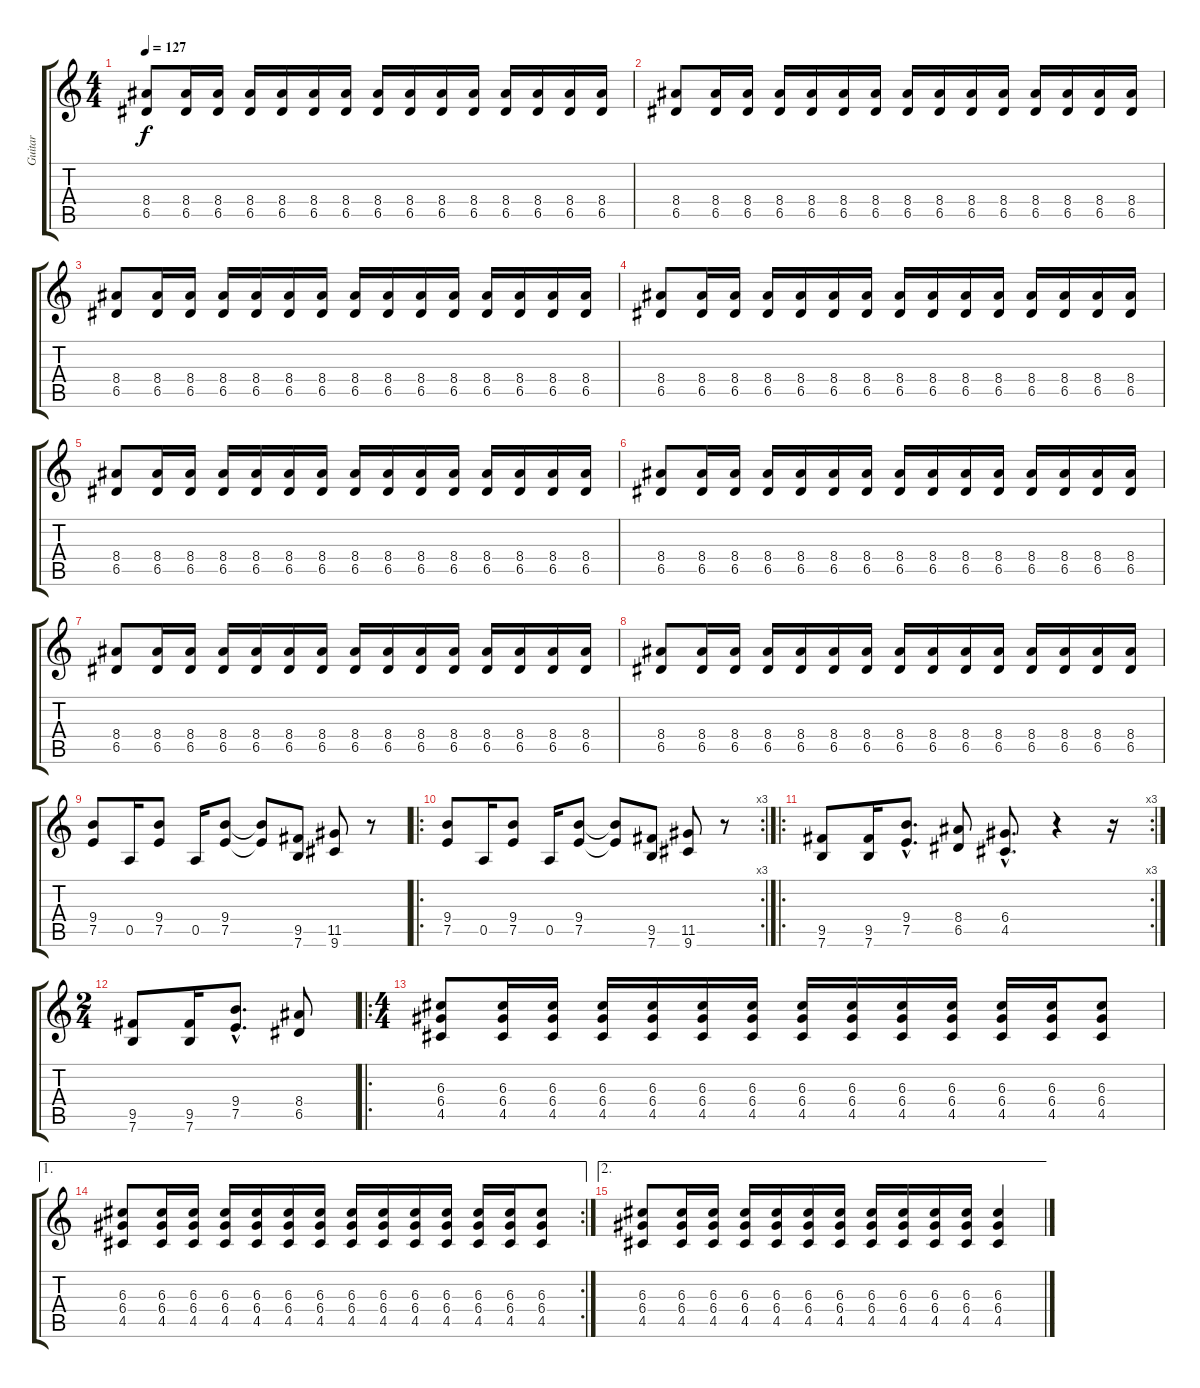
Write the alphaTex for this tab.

\track ("Guitar" "Guitar") {instrument overdrivenguitar}
\staff {score tabs}
\tuning (E4 B3 G3 D3 A2 E2) {hide}
\ts (4 4)
\tempo 127
\clef g2
\ks c
(8.4 6.5).8{dy f} (8.4 6.5).16 (8.4 6.5).16 (8.4 6.5).16 (8.4 6.5).16 (8.4 6.5).16 (8.4 6.5).16 (8.4 6.5).16 (8.4 6.5).16 (8.4 6.5).16 (8.4 6.5).16 (8.4 6.5).16 (8.4 6.5).16 (8.4 6.5).16 (8.4 6.5).16 |
(8.4 6.5).8 (8.4 6.5).16 (8.4 6.5).16 (8.4 6.5).16 (8.4 6.5).16 (8.4 6.5).16 (8.4 6.5).16 (8.4 6.5).16 (8.4 6.5).16 (8.4 6.5).16 (8.4 6.5).16 (8.4 6.5).16 (8.4 6.5).16 (8.4 6.5).16 (8.4 6.5).16 |
(8.4 6.5).8 (8.4 6.5).16 (8.4 6.5).16 (8.4 6.5).16 (8.4 6.5).16 (8.4 6.5).16 (8.4 6.5).16 (8.4 6.5).16 (8.4 6.5).16 (8.4 6.5).16 (8.4 6.5).16 (8.4 6.5).16 (8.4 6.5).16 (8.4 6.5).16 (8.4 6.5).16 |
(8.4 6.5).8 (8.4 6.5).16 (8.4 6.5).16 (8.4 6.5).16 (8.4 6.5).16 (8.4 6.5).16 (8.4 6.5).16 (8.4 6.5).16 (8.4 6.5).16 (8.4 6.5).16 (8.4 6.5).16 (8.4 6.5).16 (8.4 6.5).16 (8.4 6.5).16 (8.4 6.5).16 |
(8.4 6.5).8 (8.4 6.5).16 (8.4 6.5).16 (8.4 6.5).16 (8.4 6.5).16 (8.4 6.5).16 (8.4 6.5).16 (8.4 6.5).16 (8.4 6.5).16 (8.4 6.5).16 (8.4 6.5).16 (8.4 6.5).16 (8.4 6.5).16 (8.4 6.5).16 (8.4 6.5).16 |
(8.4 6.5).8 (8.4 6.5).16 (8.4 6.5).16 (8.4 6.5).16 (8.4 6.5).16 (8.4 6.5).16 (8.4 6.5).16 (8.4 6.5).16 (8.4 6.5).16 (8.4 6.5).16 (8.4 6.5).16 (8.4 6.5).16 (8.4 6.5).16 (8.4 6.5).16 (8.4 6.5).16 |
(8.4 6.5).8 (8.4 6.5).16 (8.4 6.5).16 (8.4 6.5).16 (8.4 6.5).16 (8.4 6.5).16 (8.4 6.5).16 (8.4 6.5).16 (8.4 6.5).16 (8.4 6.5).16 (8.4 6.5).16 (8.4 6.5).16 (8.4 6.5).16 (8.4 6.5).16 (8.4 6.5).16 |
(8.4 6.5).8 (8.4 6.5).16 (8.4 6.5).16 (8.4 6.5).16 (8.4 6.5).16 (8.4 6.5).16 (8.4 6.5).16 (8.4 6.5).16 (8.4 6.5).16 (8.4 6.5).16 (8.4 6.5).16 (8.4 6.5).16 (8.4 6.5).16 (8.4 6.5).16 (8.4 6.5).16 |
(9.4 7.5).8 0.5.16 (9.4 7.5).8 0.5.16 (9.4 7.5).8 (9.4{t} 7.5{t}).8 (9.5 7.6).8 (11.5 9.6).8 r.8 |
\ro
\rc 3
(9.4 7.5).8 0.5.16 (9.4 7.5).8 0.5.16 (9.4 7.5).8 (9.4{t} 7.5{t}).8 (9.5 7.6).8 (11.5 9.6).8 r.8 |
\ro
\rc 3
(9.5 7.6).8 (9.5 7.6).16 (9.4{hac} 7.5{hac}).8{d} (8.4 6.5).8 (6.4{hac} 4.5{hac}).8{d} r.4 r.16 |
\ts (2 4)
(9.5 7.6).8 (9.5 7.6).16 (9.4{hac} 7.5{hac}).8{d} (8.4 6.5).8 |
\ro
\ts (4 4)
(6.3 6.4 4.5).8 (6.3 6.4 4.5).16 (6.3 6.4 4.5).16 (6.3 6.4 4.5).16 (6.3 6.4 4.5).16 (6.3 6.4 4.5).16 (6.3 6.4 4.5).16 (6.3 6.4 4.5).16 (6.3 6.4 4.5).16 (6.3 6.4 4.5).16 (6.3 6.4 4.5).16 (6.3 6.4 4.5).16 (6.3 6.4 4.5).16 (6.3 6.4 4.5).8 |
\ae 1
\rc 2
(6.3 6.4 4.5).8 (6.3 6.4 4.5).16 (6.3 6.4 4.5).16 (6.3 6.4 4.5).16 (6.3 6.4 4.5).16 (6.3 6.4 4.5).16 (6.3 6.4 4.5).16 (6.3 6.4 4.5).16 (6.3 6.4 4.5).16 (6.3 6.4 4.5).16 (6.3 6.4 4.5).16 (6.3 6.4 4.5).16 (6.3 6.4 4.5).16 (6.3 6.4 4.5).8 |
\ae 2
(6.3 6.4 4.5).8 (6.3 6.4 4.5).16 (6.3 6.4 4.5).16 (6.3 6.4 4.5).16 (6.3 6.4 4.5).16 (6.3 6.4 4.5).16 (6.3 6.4 4.5).16 (6.3 6.4 4.5).16 (6.3 6.4 4.5).16 (6.3 6.4 4.5).16 (6.3 6.4 4.5).16 (6.3 6.4 4.5).4
